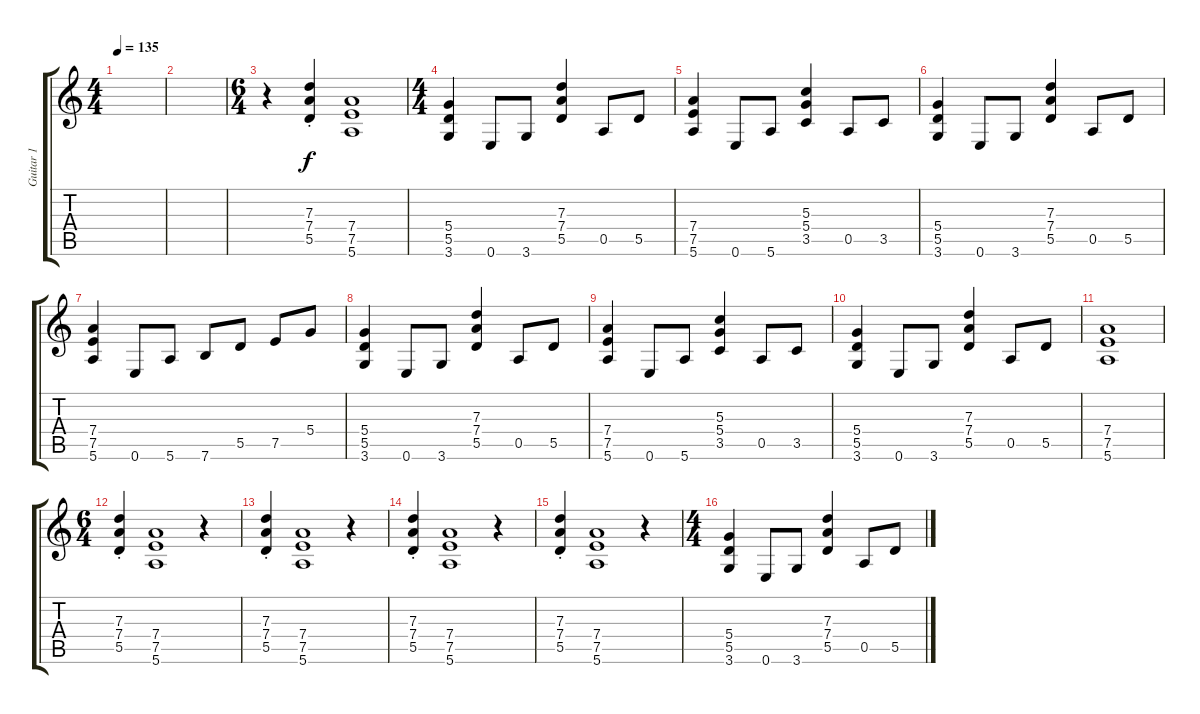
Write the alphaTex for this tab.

\track ("Guitar 1" "Guitar 1") {instrument overdrivenguitar}
\staff {score tabs}
\tuning (E4 B3 G3 D3 A2 E2) {hide}
\ts (4 4)
\tempo 135
\clef g2
\ks c
|
|
\ts (6 4)
r.4 (7.3{st} 7.4{st} 5.5{st}).4 (7.4 7.5 5.6).1 |
\ts (4 4)
(5.4 5.5 3.6).4 0.6.8 3.6.8 (7.3 7.4 5.5).4 0.5.8 5.5.8 |
(7.4 7.5 5.6).4 0.6.8 5.6.8 (5.3 5.4 3.5).4 0.5.8 3.5.8 |
(5.4 5.5 3.6).4 0.6.8 3.6.8 (7.3 7.4 5.5).4 0.5.8 5.5.8 |
(7.4 7.5 5.6).4 0.6.8 5.6.8 7.6.8 5.5.8 7.5.8 5.4.8 |
(5.4 5.5 3.6).4 0.6.8 3.6.8 (7.3 7.4 5.5).4 0.5.8 5.5.8 |
(7.4 7.5 5.6).4 0.6.8 5.6.8 (5.3 5.4 3.5).4 0.5.8 3.5.8 |
(5.4 5.5 3.6).4 0.6.8 3.6.8 (7.3 7.4 5.5).4 0.5.8 5.5.8 |
(7.4 7.5 5.6).1 |
\ts (6 4)
(7.3{st} 7.4{st} 5.5{st}).4 (7.4 7.5 5.6).1 r.4 |
(7.3{st} 7.4{st} 5.5{st}).4 (7.4 7.5 5.6).1 r.4 |
(7.3{st} 7.4{st} 5.5{st}).4 (7.4 7.5 5.6).1 r.4 |
(7.3{st} 7.4{st} 5.5{st}).4 (7.4 7.5 5.6).1 r.4 |
\ts (4 4)
(5.4 5.5 3.6).4 0.6.8 3.6.8 (7.3 7.4 5.5).4 0.5.8 5.5.8
